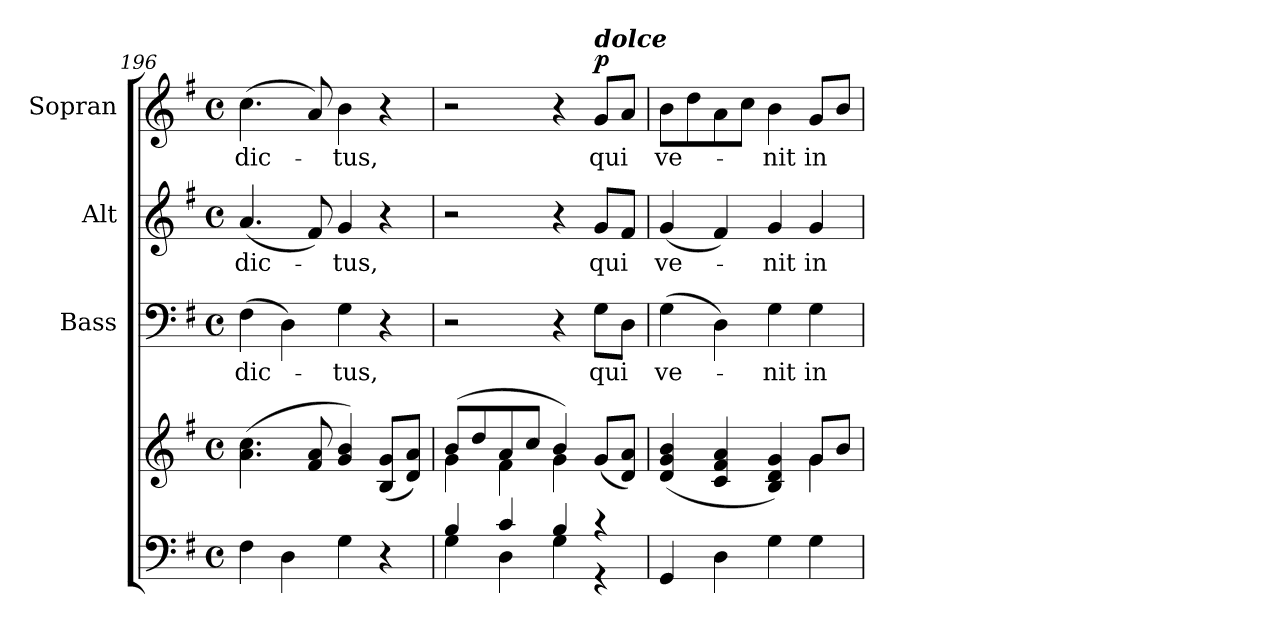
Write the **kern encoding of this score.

**kern	**kern	**kern	**text	**kern	**text	**kern	**text	**dynam
*part4	*part4	*part3	*part3	*part2	*part2	*part1	*part1	*part1
*staff5	*staff4	*staff3	*staff3	*staff2	*staff2	*staff1	*staff1	*staff1
*	*	*I"Bass	*	*I"Alt	*	*I"Sopran	*	*
*	*	*I'B.	*	*I'A.	*	*I'S.	*	*
*clefF4	*clefG2	*clefF4	*	*clefG2	*	*clefG2	*	*
*k[f#]	*k[f#]	*k[f#]	*	*k[f#]	*	*k[f#]	*	*
*G:	*G:	*G:	*	*G:	*	*G:	*	*
*M4/4	*M4/4	*M4/4	*	*M4/4	*	*M4/4	*	*
*met(c)	*met(c)	*met(c)	*	*met(c)	*	*met(c)	*	*
=196	=196	=196	=196	=196	=196	=196	=196	=196
!	!	!	!LO:LY:b	!	!LO:LY:b	!	!LO:LY:b	!
4F#\	(>4.a\ 4.cc\	(>4F#\	-dic-	(<4.a/	-dic-	(>4.cc\	-dic-	.
4D\	.	4D\)	.	.	.	.	.	.
.	8f#/ 8a/	.	.	8f#/)	.	8a/)	.	.
!	!	!	!LO:LY:b	!	!LO:LY:b	!	!LO:LY:b	!
4G\	4g/ 4b/)	4G\	-tus,	4g/	-tus,	4b\	-tus,	.
4r	(<8B/ 8g/L	4r	.	4r	.	4r	.	.
.	8d/ 8a/J)	.	.	.	.	.	.	.
=197	=197	=197	=197	=197	=197	=197	=197	=197
*^	*^	*	*	*	*	*	*	*
4B/	4G\	(>8b/L	4g\	2r	.	2r	.	2r	.	.
.	.	8dd/	.	.	.	.	.	.	.	.
4c/	4D\	8a/	4f#\	.	.	.	.	.	.	.
.	.	8cc/J	.	.	.	.	.	.	.	.
4B/	4G\	4b/)	4g\	4r	.	4r	.	4r	.	.
!	!	!	!	!	!	!	!	!LO:TX:a:Bi:t=dolce	!	!
!	!	!	!	!	!LO:LY:b	!	!LO:LY:b	!	!LO:LY:b	!LO:DY:a
4r	4r	(<8g/L	4ryy	8G\L	qui	8g/L	qui	8g/L	qui	p
.	.	8d/ 8a/J)	.	8D\J	.	8f#/J	.	8a/J	.	.
*v	*v	*	*	*	*	*	*	*	*	*
=198	=198	=198	=198	=198	=198	=198	=198	=198	=198
!	!	!	!	!LO:LY:b	!	!LO:LY:b	!	!LO:LY:b	!
4GG/	(<4d/ 4g/ 4b/	2.ryy	(>4G\	ve-	(<4g/	ve-	8b\L	ve-	.
.	.	.	.	.	.	.	8dd\	.	.
4D\	4c/ 4f#/ 4a/	.	4D\)	.	4f#/)	.	8a\	.	.
.	.	.	.	.	.	.	8cc\J	.	.
!	!	!	!	!LO:LY:b	!	!LO:LY:b	!	!LO:LY:b	!
4G\	4B/ 4d/ 4g/)	.	4G\	-nit	4g/	-nit	4b\	-nit	.
!	!	!	!	!LO:LY:b	!	!LO:LY:b	!	!LO:LY:b	!
4G\	8g/L	4g\	4G\	in	4g/	in	8g/L	in	.
.	8b/J	.	.	.	.	.	8b/J	.	.
*	*v	*v	*	*	*	*	*	*	*
=	=	=	=	=	=	=	=	=
*-	*-	*-	*-	*-	*-	*-	*-	*-
